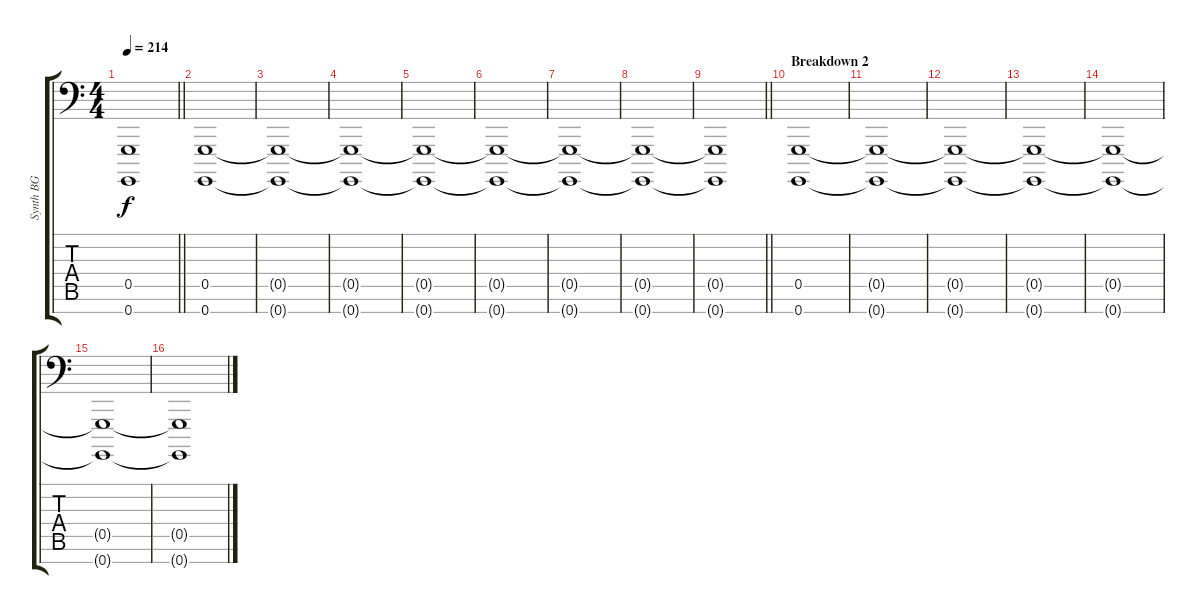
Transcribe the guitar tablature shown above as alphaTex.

\track ("Synth BG" "Synth BG") {instrument pad8sweep}
\staff {score tabs}
\tuning (D4 A3 F3 C2 G1 D1 G0) {hide}
\ts (4 4)
\tempo 214
\clef f4
\barLineRight lightlight
\ks c
(0.5{t} 0.7{t}).1{dy f} |
\section ("" "")
(0.5 0.7).1 |
(0.5{t} 0.7{t}).1 |
(0.5{t} 0.7{t}).1 |
(0.5{t} 0.7{t}).1 |
(0.5{t} 0.7{t}).1 |
(0.5{t} 0.7{t}).1 |
(0.5{t} 0.7{t}).1 |
\barLineRight lightlight
(0.5{t} 0.7{t}).1 |
\section ("" "Breakdown 2")
(0.5 0.7).1 |
(0.5{t} 0.7{t}).1 |
(0.5{t} 0.7{t}).1 |
(0.5{t} 0.7{t}).1 |
(0.5{t} 0.7{t}).1 |
(0.5{t} 0.7{t}).1 |
(0.5{t} 0.7{t}).1
